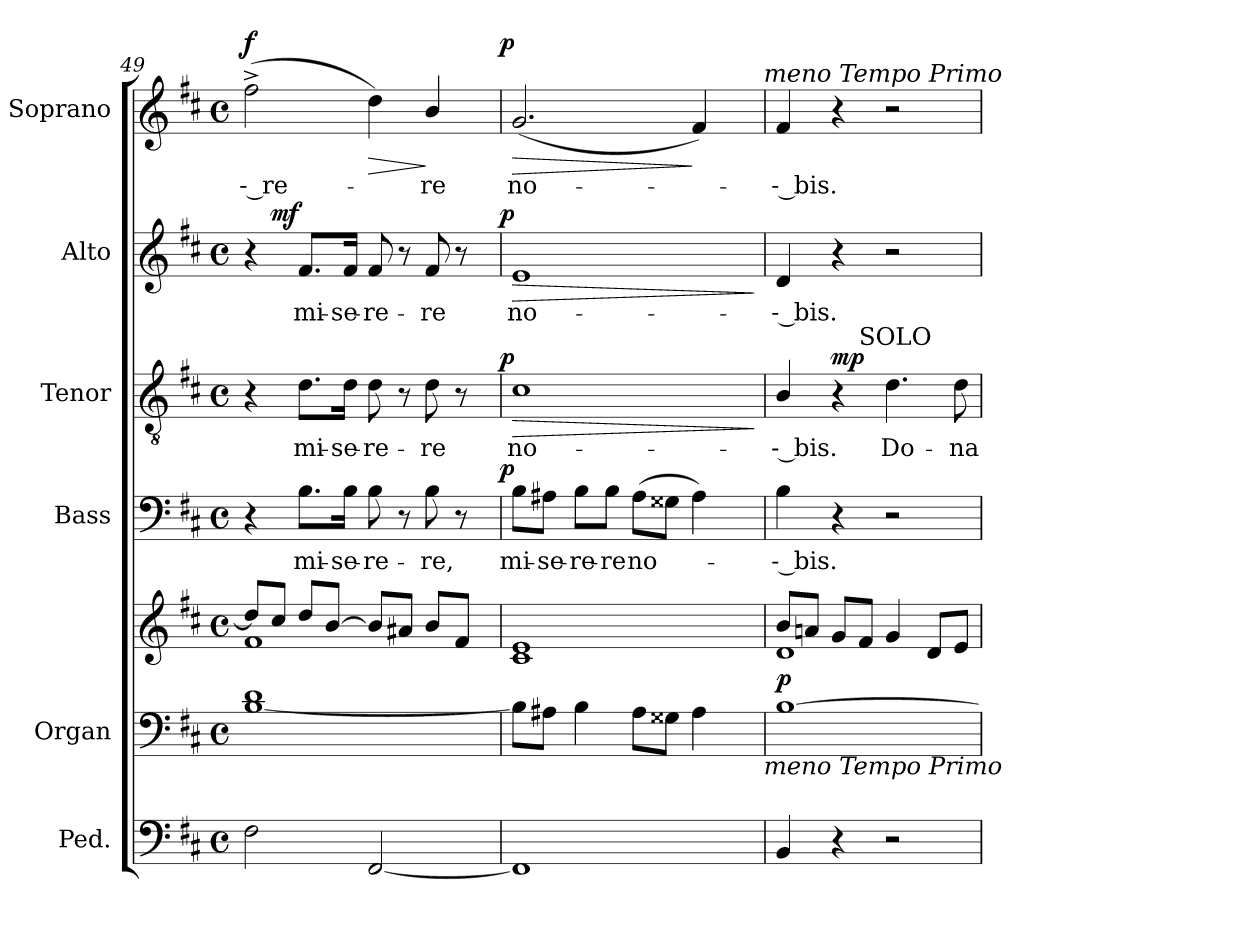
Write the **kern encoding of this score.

**kern	**kern	**kern	**dynam	**kern	**text	**dynam	**kern	**text	**dynam	**kern	**text	**dynam	**kern	**text	**dynam
*part6	*part5	*part5	*part5	*part4	*part4	*part4	*part3	*part3	*part3	*part2	*part2	*part2	*part1	*part1	*part1
*staff7	*staff6	*staff5	*staff5/6	*staff4	*staff4	*staff4	*staff3	*staff3	*staff3	*staff2	*staff2	*staff2	*staff1	*staff1	*staff1
*I"Ped.	*I"Organ	*	*	*I"Bass	*	*	*I"Tenor	*	*	*I"Alto	*	*	*I"Soprano	*	*
*	*I'Org.	*	*	*I'B.	*	*	*I'T.	*	*	*I'A.	*	*	*I'S.	*	*
*clefF4	*clefF4	*clefG2	*	*clefF4	*	*	*clefGv2	*	*	*clefG2	*	*	*clefG2	*	*
*	*	*	*	*	*	*	*ITrd7c12	*	*	*	*	*	*	*	*
*k[f#c#]	*k[f#c#]	*k[f#c#]	*	*k[f#c#]	*	*	*k[f#c#]	*	*	*k[f#c#]	*	*	*k[f#c#]	*	*
*D:	*D:	*D:	*	*D:	*	*	*D:	*	*	*D:	*	*	*D:	*	*
*M4/4	*M4/4	*M4/4	*	*M4/4	*	*	*M4/4	*	*	*M4/4	*	*	*M4/4	*	*
*met(c)	*met(c)	*met(c)	*	*met(c)	*	*	*met(c)	*	*	*met(c)	*	*	*met(c)	*	*
=49	=49	=49	=49	=49	=49	=49	=49	=49	=49	=49	=49	=49	=49	=49	=49
*	*	*^	*	*	*	*	*	*	*	*	*	*	*	*	*
!	!	!	!	!	!	!	!	!	!	!	!	!	!	!	!LO:LY:b:color=#000000	!
*	*	*	*	*	*^	*	*	*^	*	*	*^	*	*	*^	*	*
*	*	*	*	*	*	*	*	*	*	*	*	*	*	*^	*	*	*	*	*	*
2F#i\	[1Bi 1di	8ddi/L]	1f#i	.	4r	2ryy	.	.	4r	2ryy	.	.	4r	8ryy	2ryy	.	.	(2ff#^i\	2ryy	-- re-	f
.	.	8cc#i/J	.	.	.	.	.	.	.	.	.	.	.	2..ryy	.	.	mf	.	.	.	.
!	!	!	!	!	!	!	!LO:LY:b:color=#000000	!	!	!	!	!	!	!	!	!	!	!	!	!	!
!	!	!	!	!	!	!	!	!	!	!	!LO:LY:b:color=#000000	!	!	!	!	!	!	!	!	!	!
!	!	!	!	!	!	!	!	!	!	!	!	!	!	!	!	!LO:LY:b:color=#000000	!	!	!	!	!
.	.	8ddi/L	.	.	8.Bi\L	.	mi-	.	8.Di\L	.	mi-	.	8.f#i/L	.	.	mi-	.	.	.	.	.
.	.	[8bi/J	.	.	.	.	.	.	.	.	.	.	.	.	.	.	.	.	.	.	.
!	!	!	!	!	!	!	!LO:LY:b:color=#000000	!	!	!	!	!	!	!	!	!	!	!	!	!	!
!	!	!	!	!	!	!	!	!	!	!	!LO:LY:b:color=#000000	!	!	!	!	!	!	!	!	!	!
!	!	!	!	!	!	!	!	!	!	!	!	!	!	!	!	!LO:LY:b:color=#000000	!	!	!	!	!
.	.	.	.	.	16Bi\Jk	.	-se-	.	16Di\Jk	.	-se-	.	16f#i/Jk	.	.	-se-	.	.	.	.	.
!	!	!	!	!	!	!	!LO:LY:b:color=#000000	!	!	!	!	!	!	!	!	!	!	!	!	!	!
!	!	!	!	!	!	!	!	!	!	!	!LO:LY:b:color=#000000	!	!	!	!	!	!	!	!	!	!
!	!	!	!	!	!	!	!	!	!	!	!	!	!	!	!	!LO:LY:b:color=#000000	!	!	!	!	!LO:HP:b
[2FF#i/	.	8bi/L]	.	.	8Bi\	4ryy	-re-	.	8Di\	4ryy	-re-	.	8f#i/	.	4ryy	-re-	.	4ddi\)	4ryy	.	>
.	.	8a#Xi/J	.	.	8r	.	.	.	8r	.	.	.	8r	.	.	.	.	.	.	.	.
!	!	!	!	!	!	!	!LO:LY:b:color=#000000	!	!	!	!	!	!	!	!	!	!	!	!	!	!
!	!	!	!	!	!	!	!	!	!	!	!LO:LY:b:color=#000000	!	!	!	!	!	!	!	!	!	!
!	!	!	!	!	!	!	!	!	!	!	!	!	!	!	!	!LO:LY:b:color=#000000	!	!	!	!	!
!	!	!	!	!	!	!	!	!	!	!	!	!	!	!	!	!	!	!	!	!LO:LY:b:color=#000000	!
.	.	8bi/L	.	.	8Bi\	8ryy	-re,	.	8Di\	8ryy	-re	.	8f#i/	.	8ryy	-re	.	4bi/	8ryy	-re	]
.	.	8f#i/J	.	.	8r	16ryy	.	.	8r	16ryy	.	.	8r	.	16ryy	.	.	.	16ryy	.	.
.	.	.	.	.	.	32ryy	.	.	.	32ryy	.	.	.	.	32ryy	.	.	.	32ryy	.	.
.	.	.	.	.	.	64ryy	.	.	.	64ryy	.	.	.	.	64ryy	.	.	.	64ryy	.	.
.	.	.	.	.	.	128...ryy	.	.	.	128...ryy	.	.	.	.	128...ryy	.	.	.	128...ryy	.	.
.	.	.	.	.	.	1024ryy	.	p	.	1024ryy	.	p	.	.	1024ryy	.	p	.	1024ryy	.	p
*	*	*v	*v	*	*	*	*	*	*v	*v	*	*	*v	*v	*v	*	*	*	*	*	*
*	*	*	*	*v	*v	*	*	*	*	*	*	*	*	*	*	*	*
=50	=50	=50	=50	=50	=50	=50	=50	=50	=50	=50	=50	=50	=50	=50	=50	=50
*	*	*^	*	*^	*	*	*^	*	*	*^	*	*	*	*	*	*
*	*	*	*	*	*	*	*	*	*	*	*	*	*	*^	*	*	*	*	*	*
!	!	!	!	!	!	!	!LO:LY:b:color=#000000	!	!	!	!	!	!	!	!	!	!	!	!	!	!
*	*	*v	*v	*	*	*	*	*	*v	*v	*	*	*v	*v	*v	*	*	*	*	*	*
*	*	*	*	*v	*v	*	*	*	*	*	*	*	*	*	*	*	*
*	*	*^	*	*^	*	*	*^	*	*	*^	*	*	*	*	*	*
*	*	*	*	*	*	*	*	*	*	*	*	*	*	*^	*	*	*	*	*	*
!	!	!	!	!	!	!	!	!	!	!	!LO:LY:b:color=#000000	!LO:HP:b	!	!	!	!	!	!	!	!	!
*	*	*v	*v	*	*	*	*	*	*v	*v	*	*	*v	*v	*v	*	*	*	*	*	*
*	*	*	*	*v	*v	*	*	*	*	*	*	*	*	*	*	*	*
*	*	*^	*	*^	*	*	*^	*	*	*^	*	*	*	*	*	*
*	*	*	*	*	*	*	*	*	*	*	*	*	*	*^	*	*	*	*	*	*
!	!	!	!	!	!	!	!	!	!	!	!	!	!	!	!	!LO:LY:b:color=#000000	!LO:HP:b	!	!	!	!
*	*	*v	*v	*	*	*	*	*	*v	*v	*	*	*v	*v	*v	*	*	*	*	*	*
*	*	*	*	*v	*v	*	*	*	*	*	*	*	*	*	*	*	*
*	*	*^	*	*^	*	*	*^	*	*	*^	*	*	*	*	*	*
*	*	*	*	*	*	*	*	*	*	*	*	*	*	*^	*	*	*	*	*	*
!	!	!	!	!	!	!	!	!	!	!	!	!	!	!	!	!	!	!	!	!LO:LY:b:color=#000000	!LO:HP:b
*	*	*v	*v	*	*	*	*	*	*v	*v	*	*	*v	*v	*v	*	*	*	*	*	*
*	*^	*	*	*v	*v	*	*	*	*	*	*	*	*	*	*	*	*
1FF#i]	8Bi\L]	2ryy	1c#i 1ei	.	8Bi\L	mi-	.	1C#i	no-	>	1ei	no-	>	(2.gi/	2ryy	no-	>
!	!	!	!	!	!	!LO:LY:b:color=#000000	!	!	!	!	!	!	!	!	!	!	!
.	8A#Xi\J	.	.	.	8A#Xi\J	-se-	.	.	.	.	.	.	.	.	.	.	.
!	!	!	!	!	!	!LO:LY:b:color=#000000	!	!	!	!	!	!	!	!	!	!	!
.	4Bi\	.	.	.	8Bi\L	-re-	.	.	.	.	.	.	.	.	.	.	.
!	!	!	!	!	!	!LO:LY:b:color=#000000	!	!	!	!	!	!	!	!	!	!	!
.	.	.	.	.	8Bi\J	-re	.	.	.	.	.	.	.	.	.	.	.
!	!	!	!	!	!	!LO:LY:b:color=#000000	!	!	!	!	!	!	!	!	!	!	!
.	8A#i\L	4ryy	.	.	(8A#i\L	no-	.	.	.	.	.	.	.	.	4ryy	.	.
.	8G##Xi\J	.	.	.	8G##Xi\J	.	.	.	.	.	.	.	.	.	.	.	.
.	4A#i\	8ryy	.	.	4A#i\)	.	.	.	.	.	.	.	.	4f#i/)	8ryy	.	]
.	.	16ryy	.	.	.	.	.	.	.	.	.	.	.	.	16ryy	.	.
.	.	32ryy	.	.	.	.	.	.	.	.	.	.	.	.	32ryy	.	.
.	.	64ryy	.	.	.	.	.	.	.	.	.	.	.	.	64ryy	.	.
.	.	128...ryy	.	.	.	.	.	.	.	.	.	.	.	.	128...ryy	.	.
!	!	!	!	!	!	!	!	!	!	!	!	!	!	!	!LO:TX:a:i:t=meno Tempo Primo	!	!
!	!	!LO:TX:b:i:t=meno Tempo Primo	!	!	!	!	!	!	!	!	!	!	!	!	!	!	!
.	.	1024ryy	.	.	.	.	.	.	.	.	.	.	.	.	1024ryy	.	.
.	.	.	.	.	.	.	.	.	.	]	.	.	]	.	.	.	.
*	*v	*v	*	*	*	*	*	*	*	*	*	*	*	*v	*v	*	*
=51	=51	=51	=51	=51	=51	=51	=51	=51	=51	=51	=51	=51	=51	=51	=51
*	*	*^	*	*	*	*	*	*	*	*	*	*	*	*	*
*	*^	*	*	*	*	*	*	*	*	*	*	*	*	*^	*	*
!	!	!	!	!	!	!	!LO:LY:b:color=#000000	!	!	!	!	!	!	!	!	!	!	!
*	*v	*v	*	*	*	*	*	*	*	*	*	*	*	*	*v	*v	*	*
*	*^	*	*	*	*	*	*	*	*	*	*	*	*	*^	*	*
!	!	!	!	!	!	!	!	!	!	!LO:LY:b:color=#000000	!	!	!	!	!	!	!	!
*	*v	*v	*	*	*	*	*	*	*	*	*	*	*	*	*v	*v	*	*
*	*^	*	*	*	*	*	*	*	*	*	*	*	*	*^	*	*
!	!	!	!	!	!	!	!	!	!	!	!	!	!LO:LY:b:color=#000000	!	!	!	!	!
*	*v	*v	*	*	*	*	*	*	*	*	*	*	*	*	*v	*v	*	*
*	*^	*	*	*	*	*	*	*	*	*	*	*	*	*^	*	*
!	!	!	!	!	!	!	!	!	!	!	!	!	!	!	!	!	!LO:LY:b:color=#000000	!
*	*v	*v	*	*	*	*	*	*	*^	*	*	*	*	*	*v	*v	*	*
4BBi/	[1Bi	8bi/L	1di	p	4Bi\	-- bis.	.	4BBi/	4.ryy	-- bis.	.	4di/	-- bis.	.	4f#i/	-- bis.	.
.	.	8ani/J	.	.	.	.	.	.	.	.	.	.	.	.	.	.	.
4r	.	8gi/L	.	.	4r	.	.	4r	.	.	mp	4r	.	.	4r	.	.
!	!	!	!	!	!	!	!	!	!LO:TX:a:t=SOLO	!	!	!	!	!	!	!	!
.	.	8f#i/J	.	.	.	.	.	.	2ryy	.	.	.	.	.	.	.	.
!	!	!	!	!	!	!	!	!	!	!LO:LY:b:color=#000000	!	!	!	!	!	!	!
2r	.	4gi/	.	.	2r	.	.	4.Di\	.	Do-	.	2r	.	.	2r	.	.
.	.	8di/L	.	.	.	.	.	.	.	.	.	.	.	.	.	.	.
!	!	!	!	!	!	!	!	!	!	!LO:LY:b:color=#000000	!	!	!	!	!	!	!
.	.	8ei/J	.	.	.	.	.	8Di\	8ryy	-na	.	.	.	.	.	.	.
*	*	*v	*v	*	*	*	*	*v	*v	*	*	*	*	*	*	*	*
=	=	=	=	=	=	=	=	=	=	=	=	=	=	=	=
*-	*-	*-	*-	*-	*-	*-	*-	*-	*-	*-	*-	*-	*-	*-	*-
